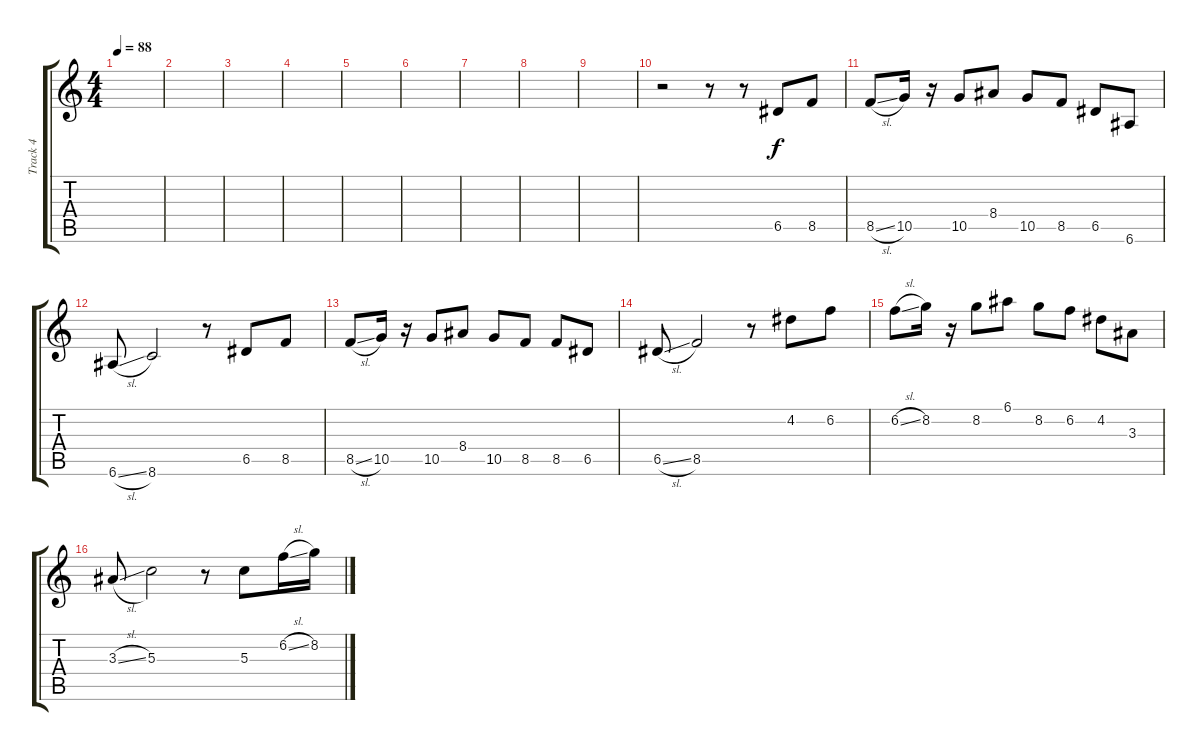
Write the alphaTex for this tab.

\track ("Track 4" "Track 4") {instrument distortionguitar}
\staff {score tabs}
\tuning (E4 B3 G3 D3 A2 E2) {hide}
\ts (4 4)
\tempo 88
\clef g2
\ks c
|
|
|
|
|
|
|
|
|
r.2 r.8 r.8 6.5.8 8.5.8 |
8.5{sl}.8 10.5.16 r.16 10.5.8 8.4.8 10.5.8 8.5.8 6.5.8 6.6.8 |
6.6{sl}.8 8.6.2 r.8 6.5.8 8.5.8 |
8.5{sl}.8 10.5.16 r.16 10.5.8 8.4.8 10.5.8 8.5.8 8.5.8 6.5.8 |
6.5{sl}.8 8.5.2 r.8 4.2.8 6.2.8 |
6.2{sl}.8 8.2.16 r.16 8.2.8 6.1.8 8.2.8 6.2.8 4.2.8 3.3.8 |
3.3{sl}.8 5.3.2 r.8 5.3.8 6.2{sl}.16 8.2.16
